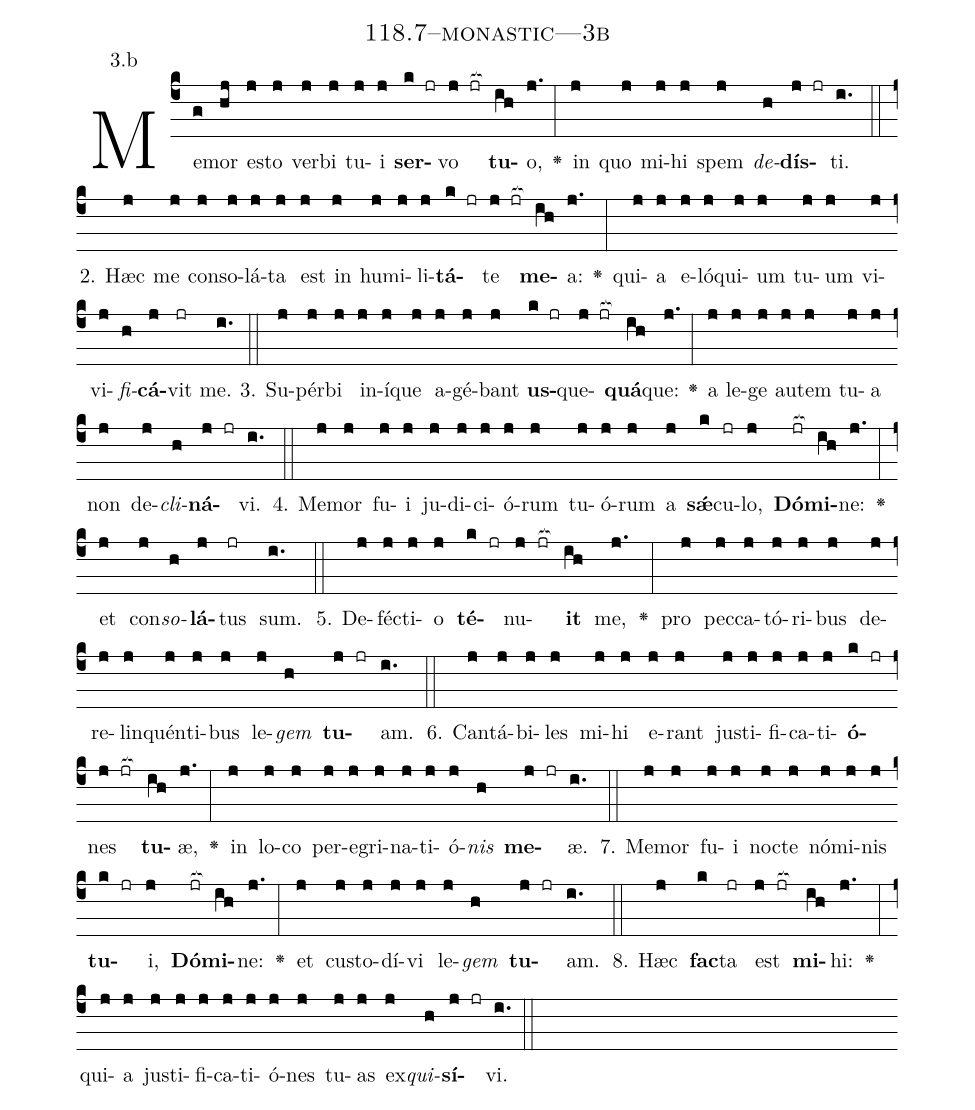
name: 118.7--monastic---3b;
annotation: 3.b;
%%
(c4)Me(g)mor(hj) es(j)to(j) ver(j)bi(j) tu(j)i(j) <b>ser</b>(k jr)vo(j jr[ocb:1{]) <b>tu</b>(ih[ocb:0}])o,(j.) <v>\greheightstar</v>(:) in(j) quo(j) mi(j)hi(j) spem(j) <i>de</i>(h)<b>dís</b>(j jr)ti.(i.) (::)
2. Hæc(j) me(j) con(j)so(j)lá(j)ta(j) est(j) in(j) hu(j)mi(j)li(j)<b>tá</b>(k jr)te(j jr[ocb:1{]) <b>me</b>(ih[ocb:0}])a:(j.) <v>\greheightstar</v>(:) qui(j)a(j) e(j)ló(j)qui(j)um(j) tu(j)um(j) vi(j)vi(j)<i>fi</i>(h)<b>cá</b>(j)vit(jr) me.(i.) (::)
3. Su(j)pér(j)bi(j) in(j)í(j)que(j) a(j)gé(j)bant(j) <b>us</b>(k jr)que(j jr[ocb:1{])<b>quá</b>(ih[ocb:0}])que:(j.) <v>\greheightstar</v>(:) a(j) le(j)ge(j) au(j)tem(j) tu(j)a(j) non(j) de(j)<i>cli</i>(h)<b>ná</b>(j jr)vi.(i.) (::)
4. Me(j)mor(j) fu(j)i(j) ju(j)di(j)ci(j)ó(j)rum(j) tu(j)ó(j)rum(j) a(j) <b>sǽ</b>(k)cu(jr)lo,(j) <b>Dó</b>(jr[ocb:1{])<b>mi</b>(ih[ocb:0}])ne:(j.) <v>\greheightstar</v>(:) et(j) con(j)<i>so</i>(h)<b>lá</b>(j)tus(jr) sum.(i.) (::)
5. De(j)féc(j)ti(j)o(j) <b>té</b>(k jr)nu(j jr[ocb:1{])<b>it</b>(ih[ocb:0}]) me,(j.) <v>\greheightstar</v>(:) pro(j) pec(j)ca(j)tó(j)ri(j)bus(j) de(j)re(j)lin(j)quén(j)ti(j)bus(j) le(j)<i>gem</i>(h) <b>tu</b>(j jr)am.(i.) (::)
6. Can(j)tá(j)bi(j)les(j) mi(j)hi(j) e(j)rant(j) jus(j)ti(j)fi(j)ca(j)ti(j)<b>ó</b>(k jr)nes(j jr[ocb:1{]) <b>tu</b>(ih[ocb:0}])æ,(j.) <v>\greheightstar</v>(:) in(j) lo(j)co(j) per(j)e(j)gri(j)na(j)ti(j)ó(j)<i>nis</i>(h) <b>me</b>(j jr)æ.(i.) (::)
7. Me(j)mor(j) fu(j)i(j) noc(j)te(j) nó(j)mi(j)nis(j) <b>tu</b>(k jr)i,(j) <b>Dó</b>(jr[ocb:1{])<b>mi</b>(ih[ocb:0}])ne:(j.) <v>\greheightstar</v>(:) et(j) cus(j)to(j)dí(j)vi(j) le(j)<i>gem</i>(h) <b>tu</b>(j jr)am.(i.) (::)
8. Hæc(j) <b>fac</b>(k)ta(jr) est(j jr[ocb:1{]) <b>mi</b>(ih[ocb:0}])hi:(j.) <v>\greheightstar</v>(:) qui(j)a(j) jus(j)ti(j)fi(j)ca(j)ti(j)ó(j)nes(j) tu(j)as(j) ex(j)<i>qui</i>(h)<b>sí</b>(j jr)vi.(i.) (::)
